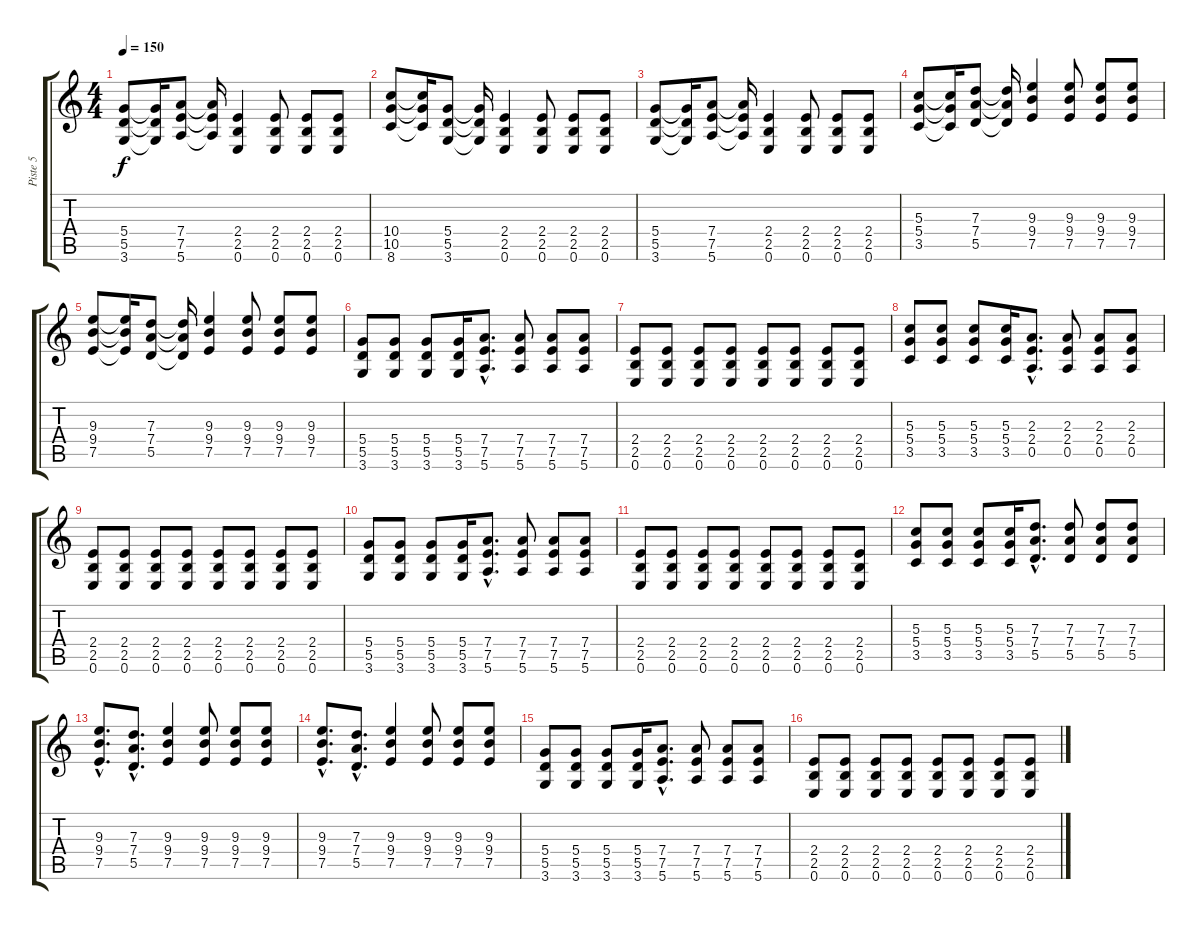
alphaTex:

\track ("Piste 5" "Piste 5") {instrument distortionguitar}
\staff {score tabs}
\tuning (E4 B3 G3 D3 A2 E2) {hide}
\ts (4 4)
\tempo 150
\clef g2
\ks c
(5.4 5.5 3.6).8{dy f} (5.4{t} 5.5{t} 3.6{t}).16 (7.4 7.5 5.6).8 (7.4{t} 7.5{t} 5.6{t}).16 (2.4 2.5 0.6).4 (2.4 2.5 0.6).8 (2.4 2.5 0.6).8 (2.4 2.5 0.6).8 |
(10.4 10.5 8.6).8 (10.4{t} 10.5{t} 8.6{t}).16 (5.4 5.5 3.6).8 (5.4{t} 5.5{t} 3.6{t}).16 (2.4 2.5 0.6).4 (2.4 2.5 0.6).8 (2.4 2.5 0.6).8 (2.4 2.5 0.6).8 |
(5.4 5.5 3.6).8 (5.4{t} 5.5{t} 3.6{t}).16 (7.4 7.5 5.6).8 (7.4{t} 7.5{t} 5.6{t}).16 (2.4 2.5 0.6).4 (2.4 2.5 0.6).8 (2.4 2.5 0.6).8 (2.4 2.5 0.6).8 |
(5.3 5.4 3.5).8 (5.3{t} 5.4{t} 3.5{t}).16 (7.3 7.4 5.5).8 (7.3{t} 7.4{t} 5.5{t}).16 (9.3 9.4 7.5).4 (9.3 9.4 7.5).8 (9.3 9.4 7.5).8 (9.3 9.4 7.5).8 |
(9.3 9.4 7.5).8 (9.3{t} 9.4{t} 7.5{t}).16 (7.3 7.4 5.5).8 (7.3{t} 7.4{t} 5.5{t}).16 (9.3 9.4 7.5).4 (9.3 9.4 7.5).8 (9.3 9.4 7.5).8 (9.3 9.4 7.5).8 |
(5.4 5.5 3.6).8 (5.4 5.5 3.6).8 (5.4 5.5 3.6).8 (5.4 5.5 3.6).16 (7.4{hac} 7.5{hac} 5.6{hac}).8{d} (7.4 7.5 5.6).8 (7.4 7.5 5.6).8 (7.4 7.5 5.6).8 |
(2.4 2.5 0.6).8 (2.4 2.5 0.6).8 (2.4 2.5 0.6).8 (2.4 2.5 0.6).8 (2.4 2.5 0.6).8 (2.4 2.5 0.6).8 (2.4 2.5 0.6).8 (2.4 2.5 0.6).8 |
(5.3 5.4 3.5).8 (5.3 5.4 3.5).8 (5.3 5.4 3.5).8 (5.3 5.4 3.5).16 (2.3{hac} 2.4{hac} 0.5{hac}).8{d} (2.3 2.4 0.5).8 (2.3 2.4 0.5).8 (2.3 2.4 0.5).8 |
(2.4 2.5 0.6).8 (2.4 2.5 0.6).8 (2.4 2.5 0.6).8 (2.4 2.5 0.6).8 (2.4 2.5 0.6).8 (2.4 2.5 0.6).8 (2.4 2.5 0.6).8 (2.4 2.5 0.6).8 |
(5.4 5.5 3.6).8 (5.4 5.5 3.6).8 (5.4 5.5 3.6).8 (5.4 5.5 3.6).16 (7.4{hac} 7.5{hac} 5.6{hac}).8{d} (7.4 7.5 5.6).8 (7.4 7.5 5.6).8 (7.4 7.5 5.6).8 |
(2.4 2.5 0.6).8 (2.4 2.5 0.6).8 (2.4 2.5 0.6).8 (2.4 2.5 0.6).8 (2.4 2.5 0.6).8 (2.4 2.5 0.6).8 (2.4 2.5 0.6).8 (2.4 2.5 0.6).8 |
(5.3 5.4 3.5).8 (5.3 5.4 3.5).8 (5.3 5.4 3.5).8 (5.3 5.4 3.5).16 (7.3{hac} 7.4{hac} 5.5{hac}).8{d} (7.3 7.4 5.5).8 (7.3 7.4 5.5).8 (7.3 7.4 5.5).8 |
(9.3{hac} 9.4{hac} 7.5{hac}).8{d} (7.3{hac} 7.4{hac} 5.5{hac}).8{d} (9.3 9.4 7.5).4 (9.3 9.4 7.5).8 (9.3 9.4 7.5).8 (9.3 9.4 7.5).8 |
(9.3{hac} 9.4{hac} 7.5{hac}).8{d} (7.3{hac} 7.4{hac} 5.5{hac}).8{d} (9.3 9.4 7.5).4 (9.3 9.4 7.5).8 (9.3 9.4 7.5).8 (9.3 9.4 7.5).8 |
(5.4 5.5 3.6).8 (5.4 5.5 3.6).8 (5.4 5.5 3.6).8 (5.4 5.5 3.6).16 (7.4{hac} 7.5{hac} 5.6{hac}).8{d} (7.4 7.5 5.6).8 (7.4 7.5 5.6).8 (7.4 7.5 5.6).8 |
(2.4 2.5 0.6).8 (2.4 2.5 0.6).8 (2.4 2.5 0.6).8 (2.4 2.5 0.6).8 (2.4 2.5 0.6).8 (2.4 2.5 0.6).8 (2.4 2.5 0.6).8 (2.4 2.5 0.6).8
